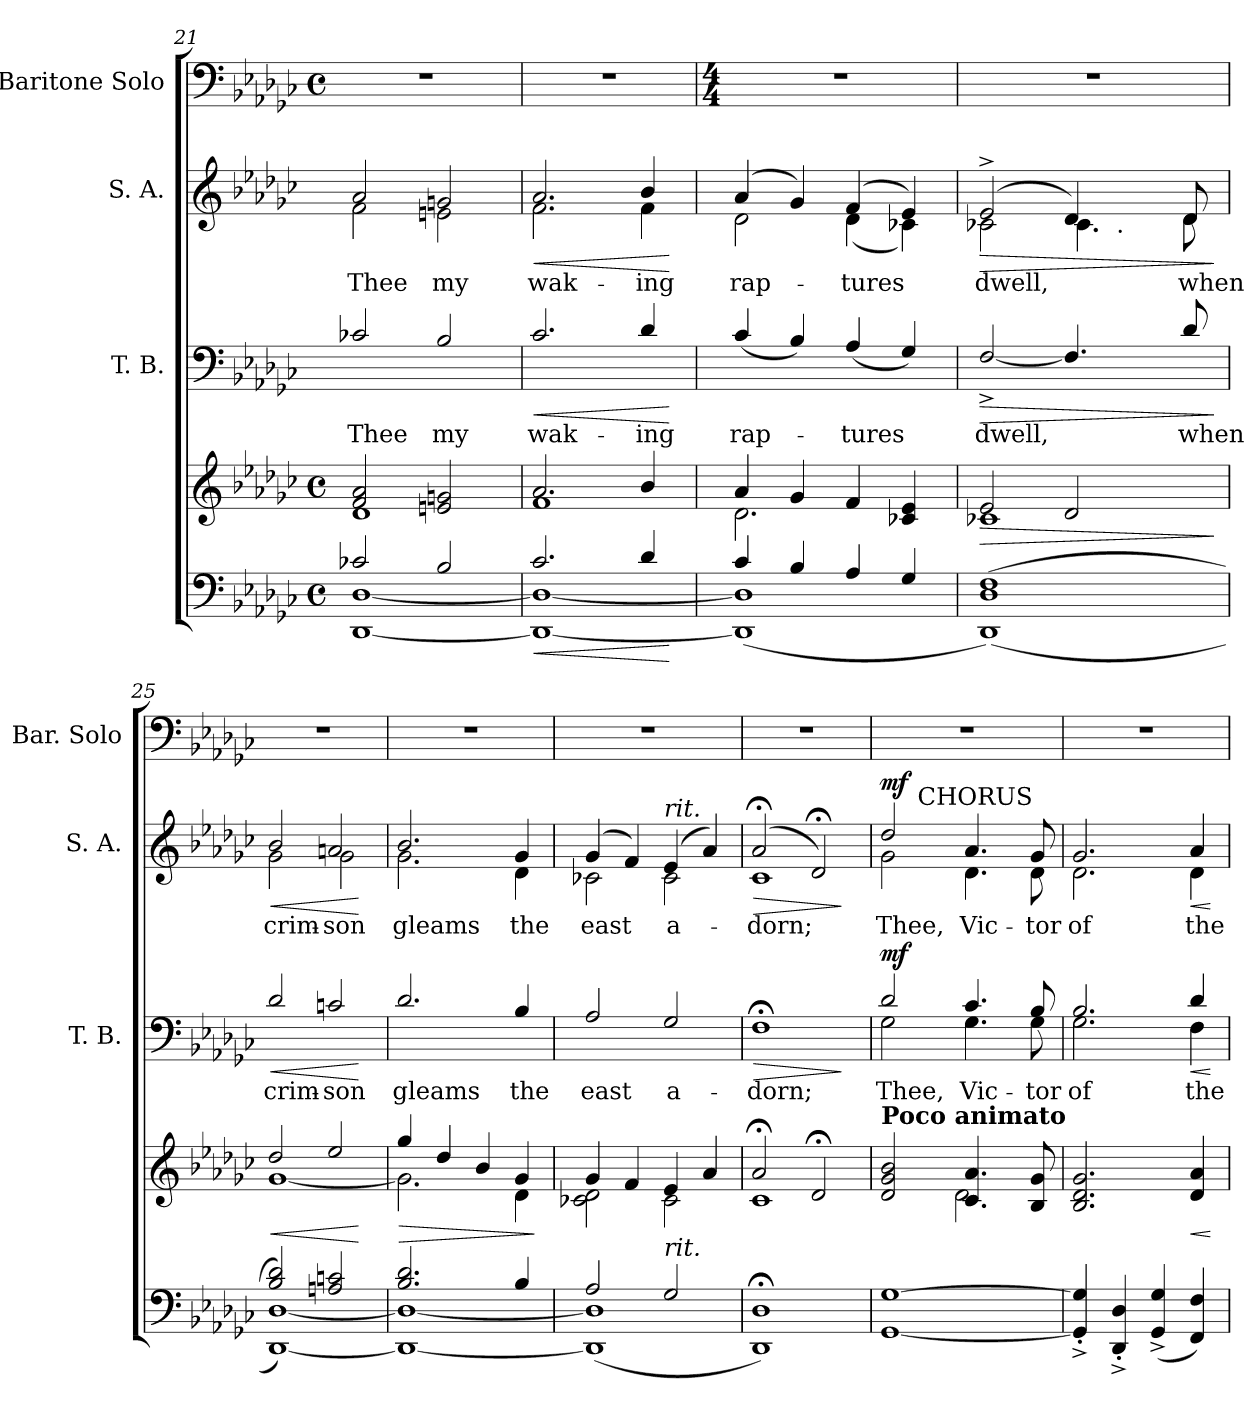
**kern	**dynam	**kern	**dynam	**kern	**text	**dynam	**kern	**text	**dynam	**kern
*part5	*part5	*part4	*part4	*part3	*part3	*part3	*part2	*part2	*part2	*part1
*staff5	*staff5	*staff4	*staff4	*staff3	*staff3	*staff3	*staff2	*staff2	*staff2	*staff1
*	*	*	*	*I"T. B.	*	*	*I"S. A.	*	*	*I"Baritone Solo
*	*	*	*	*I'T. B.	*	*	*I'S. A.	*	*	*I'Bar. Solo
*clefF4	*	*clefG2	*	*clefF4	*	*	*clefG2	*	*	*clefF4
*k[b-e-a-d-g-c-]	*	*k[b-e-a-d-g-c-]	*	*k[b-e-a-d-g-c-]	*	*	*k[b-e-a-d-g-c-]	*	*	*k[b-e-a-d-g-c-]
*G-:	*	*G-:	*	*G-:	*	*	*G-:	*	*	*G-:
*M4/4	*	*M4/4	*	*	*	*	*	*	*	*M4/4
*met(c)	*	*met(c)	*	*	*	*	*	*	*	*met(c)
=21	=21	=21	=21	=21	=21	=21	=21	=21	=21	=21
*^	*	*^	*	*	*	*	*	*	*	*
!	!	!	!	!	!	!	!LO:LY:a	!	!	!LO:LY:b	!	!
*	*	*	*	*	*	*	*	*	*^	*	*	*
2c-X/	[<1DD- [<1D-	.	2f/ 2a-/	1d-	.	2c-X/	Thee	.	2a-/	2f\	Thee	.	1r
!	!	!	!	!	!	!	!LO:LY:a	!	!	!	!LO:LY:b	!	!
2B-/	.	.	2en/ 2gn/	.	.	2B-/	my	.	2gn/	2en\	my	.	.
=22	=22	=22	=22	=22	=22	=22	=22	=22	=22	=22	=22	=22	=22
!	!	!LO:HP:b	!	!	!	!	!LO:LY:a	!LO:HP:b	!	!	!LO:LY:b	!LO:HP:b	!
2.c-/	1DD-_ 1D-_	<	2.a-/	1f	.	2.c-/	wak-	<	2.a-/	2.f\	wak-	<	1r
!	!	!	!	!	!	!	!LO:LY:a	!	!	!	!LO:LY:b	!	!
4d-/	.	.	4b-/	.	.	4d-/	-ing	.	4b-/	4f\	-ing	.	.
*v	*v	*	*	*	*	*	*	*	*v	*v	*	*	*
*	*	*v	*v	*	*	*	*	*	*	*	*
.	[	.	.	.	.	[	.	.	[	.
!!LO:LB:g=z
=23	=23	=23	=23	=23	=23	=23	=23	=23	=23	=23
*	*	*	*	*	*	*	*	*	*	*M4/4
*^	*	*^	*	*	*	*	*	*	*	*
!	!	!	!	!	!	!	!LO:LY:a	!	!	!LO:LY:b	!	!
*	*	*	*	*	*	*	*	*	*^	*	*	*
4c-/	(<1DD-] 1D-]	.	4a-/	2.d-\	.	(4c-/	rap-	.	(4a-/	2d-\	rap-	.	1r
4B-/	.	.	4g-/	.	.	4B-/)	.	.	4g-/)	.	.	.	.
!	!	!	!	!	!	!	!LO:LY:a	!	!	!	!LO:LY:b	!	!
4A-/	.	.	4f/	.	.	(4A-/	-tures	.	(4f/	(<4d-\	-tures	.	.
4G-/	.	.	4c-X/ 4e-/	4ryy	.	4G-/)	.	.	4e-/)	4c-X\)	.	.	.
*v	*v	*	*	*	*	*	*	*	*	*	*	*	*
=24	=24	=24	=24	=24	=24	=24	=24	=24	=24	=24	=24	=24
!	!	!	!	!LO:HP:b	!	!LO:LY:a	!LO:HP:b	!	!	!LO:LY:b	!LO:HP:b	!
*	*	*	*	*	*	*	*	*	*^	*	*	*
(<(>1DD- 1D- 1F)	.	2e-/	1c-X	>	[<2F^>/	dwell,	>	(2e-^>/	2c-X\	2ryy	dwell,	>	1r
.	.	2d-/	.	.	4.F/]	.	.	(4d-/)	4.c-\	8ryy	.	.	.
.	.	.	.	.	.	.	.	.	.	32ryy	.	.	.
!	!	!	!	!	!	!	!	!	!	!LO:TX:b:t=.	!	!	!
.	.	.	.	.	.	.	.	.	.	4ryy	.	.	.
.	.	.	.	.	.	.	.	8ryy	.	.	.	.	.
!	!	!	!	!	!	!LO:LY:a	!	!	!	!	!LO:LY:b	!	!
.	.	.	.	.	8d-/	when	.	8d-/	8d-\	.	when	.	.
.	.	.	.	.	.	.	.	.	.	16.ryy	.	.	.
*	*	*v	*v	*	*	*	*	*	*	*	*	*	*
.	.	.	]	.	.	]	.	.	.	.	]	.
=25	=25	=25	=25	=25	=25	=25	=25	=25	=25	=25	=25	=25
*^	*	*	*	*	*	*	*	*	*	*	*	*
!	!	!	!	!LO:HP:b	!	!LO:LY:a	!LO:HP:b	!	!	!	!LO:LY:b	!LO:HP:b	!
*	*	*	*^	*	*	*	*	*	*v	*v	*	*	*
2B-/ 2d-/	[<1DD- [<1D-))	.	2dd-/	[<1g-	<	2d-/	crim-	<	2b-/	2g-\	crim-	<	1r
!	!	!	!	!	!	!	!LO:LY:a	!	!	!	!LO:LY:b	!	!
2An/ 2cn/	.	.	2ee-/	.	.	2cn/	-son	.	2an/	2g-\	-son	.	.
*v	*v	*	*	*	*	*	*	*	*v	*v	*	*	*
*	*	*v	*v	*	*	*	*	*	*	*	*
.	.	.	[	.	.	[	.	.	[	.
=26	=26	=26	=26	=26	=26	=26	=26	=26	=26	=26
*^	*	*	*	*	*	*	*	*	*	*
!	!	!	!	!LO:HP:b	!	!LO:LY:a	!	!	!LO:LY:b	!	!
*	*	*	*^	*	*	*	*	*^	*	*	*
2.B-/ 2.d-/	1DD-_ 1D-_	.	4gg-/	2.g-\]	>	2.d-/	gleams	.	2.b-/	2.g-\	gleams	.	1r
.	.	.	4dd-/	.	.	.	.	.	.	.	.	.	.
.	.	.	4b-/	.	.	.	.	.	.	.	.	.	.
!	!	!	!	!	!	!	!LO:LY:a	!	!	!	!LO:LY:b	!	!
4B-/	.	.	4g-/	4d-\	.	4B-/	the	.	4g-/	4d-\	the	.	.
*v	*v	*	*	*	*	*	*	*	*v	*v	*	*	*
*	*	*v	*v	*	*	*	*	*	*	*	*
.	.	.	]	.	.	.	.	.	.	.
=27	=27	=27	=27	=27	=27	=27	=27	=27	=27	=27
*^	*	*^	*	*	*	*	*	*	*	*
!	!	!	!	!	!	!	!LO:LY:a	!	!	!LO:LY:b	!	!
*	*	*	*	*	*	*	*	*	*^	*	*	*
2A-/	(<1DD-] 1D-]	.	4g-/	2c-X\ 2d-\	.	2A-/	east	.	(4g-/	2c-X\	east	.	1r
.	.	.	4f/	.	.	.	.	.	4f/)	.	.	.	.
!	!	!	!	!	!	!	!	!	!LO:TX:a:i:t=rit.	!	!	!	!
!LO:TX:a:i:t=rit.	!	!	!	!	!	!	!	!	!	!	!	!	!
!	!	!	!	!	!	!	!LO:LY:a	!	!	!	!LO:LY:b	!	!
2G-/	.	.	4e-/	2c-\	.	2G-/	a-	.	(4e-/	2c-\	a-	.	.
.	.	.	4a-/	.	.	.	.	.	4a-/)	.	.	.	.
*v	*v	*	*	*	*	*	*	*	*	*	*	*	*
=28	=28	=28	=28	=28	=28	=28	=28	=28	=28	=28	=28	=28
!	!	!	!	!	!	!LO:LY:a	!LO:HP:b	!	!	!LO:LY:b	!LO:HP:b	!
1DD-; 1D-;)	.	2a-;</	1c-	.	1F;<	-dorn;	>	(2a-;</	1c-	-dorn;	>	1r
.	.	2d-;</	.	.	.	.	.	2d-;</)	.	.	.	.
*	*	*v	*v	*	*	*	*	*v	*v	*	*	*
.	.	.	.	.	.	]	.	.	]	.
!!LO:LB:g=z
=29	=29	=29	=29	=29	=29	=29	=29	=29	=29	=29
*	*	*^	*	*	*	*	*	*	*	*
!	!	!	!	!	!	!	!	!LO:TX:a:B:t=Poco animato	!	!	!
!	!	!LO:TX:a:B:t=Poco animato	!	!	!	!	!	!	!	!	!
!	!	!	!	!	!	!LO:LY:a	!LO:DY:b	!	!LO:LY:b	!LO:DY:a	!
*	*	*	*	*	*^	*	*	*^	*	*	*
*	*	*	*	*	*	*	*	*	*	*^	*	*	*
[<1GG- [>1G-	.	2d-/ 2g-/ 2b-/	2ryy	.	2d-/	2G-\	Thee,	mf	2dd-/	2g-\	8ryy	Thee,	mf	1r
.	.	.	.	.	.	.	.	.	.	.	32ryy	.	.	.
!	!	!	!	!	!	!	!	!	!	!	!LO:TX:a:t=CHORUS	!	!	!
.	.	.	.	.	.	.	.	.	.	.	2ryy	.	.	.
!	!	!	!	!	!	!	!LO:LY:a	!	!	!	!	!LO:LY:b	!	!
.	.	4.c-/ 4.a-/	2d-\	.	4.c-/	4.G-\	Vic-	.	4.a-/	4.d-\	.	Vic-	.	.
.	.	.	.	.	.	.	.	.	.	.	4ryy	.	.	.
!	!	!	!	!	!	!	!LO:LY:a	!	!	!	!	!LO:LY:b	!	!
.	.	8B-/ 8g-/	.	.	8B-/	8G-\	-tor	.	8g-/	8d-\	.	-tor	.	.
.	.	.	.	.	.	.	.	.	.	.	16.ryy	.	.	.
=30	=30	=30	=30	=30	=30	=30	=30	=30	=30	=30	=30	=30	=30	=30
!	!	!	!	!	!	!	!LO:LY:a	!	!	!	!	!LO:LY:b	!	!
*	*	*v	*v	*	*	*	*	*	*	*v	*v	*	*	*
4GG-/]^<'< 4G-/]^<'<	.	2.B-/ 2.d-/ 2.g-/	.	2.B-/	2.G-\	of	.	2.g-/	2.d-\	of	.	1r
4DD-/^<'< 4D-/^<'<	.	.	.	.	.	.	.	.	.	.	.	.
(<4GG-/^< 4G-/^<	.	.	.	.	.	.	.	.	.	.	.	.
!	!	!	!LO:HP:b	!	!	!LO:LY:a	!LO:HP:b	!	!	!LO:LY:b	!LO:HP:b	!
4FF/ 4F/)	.	4d-/ 4a-/	<	4d-/	4F\	the	<	4a-/	4d-\	the	<	.
*	*	*	*	*v	*v	*	*	*	*	*	*	*
*	*	*	*	*	*	*	*v	*v	*	*	*
.	.	.	[	.	.	[	.	.	[	.
=	=	=	=	=	=	=	=	=	=	=
*-	*-	*-	*-	*-	*-	*-	*-	*-	*-	*-
